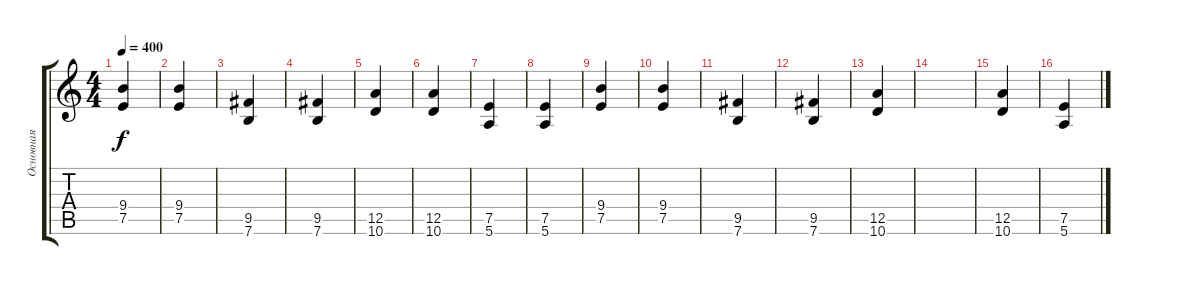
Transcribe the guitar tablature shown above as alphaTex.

\track ("Основная  Гитара" "Основная  ") {instrument distortionguitar}
\staff {score tabs}
\tuning (E4 B3 G3 D3 A2 E2) {hide}
\ts (4 4)
\tempo 400
\clef g2
\ks c
(9.4 7.5).4{dy f} |
(9.4 7.5).4 |
(9.5 7.6).4 |
(9.5 7.6).4 |
(12.5 10.6).4 |
(12.5 10.6).4 |
(7.5 5.6).4 |
(7.5 5.6).4 |
(9.4 7.5).4 |
(9.4 7.5).4 |
(9.5 7.6).4 |
(9.5 7.6).4 |
(12.5 10.6).4 |
|
(12.5 10.6).4 |
(7.5 5.6).4
